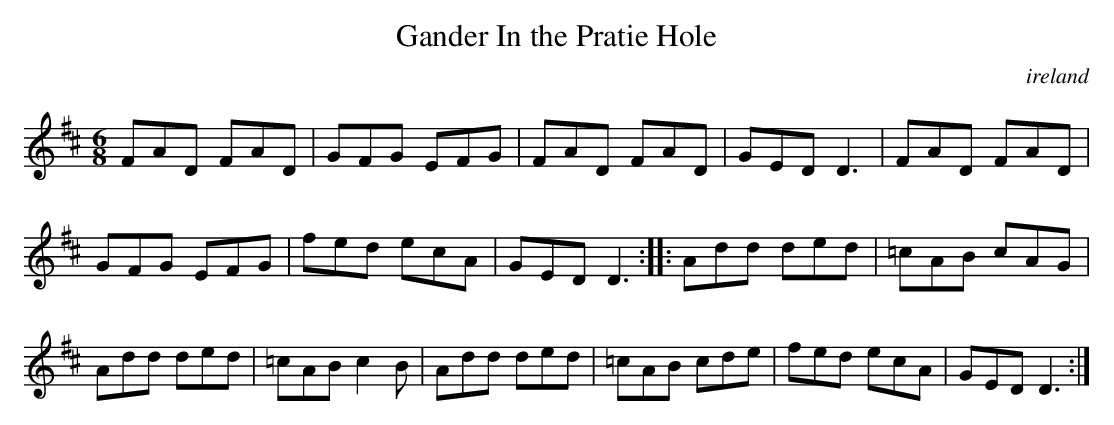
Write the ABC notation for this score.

X:1
T:Gander In the Pratie Hole
O:ireland
M:6/8
L:1/8
K:D
FAD FAD|GFG EFG|FAD FAD|GED D3|FAD FAD|
GFG EFG|fed ecA|GED D3::Add ded|=cAB cAG|
Add ded|=cAB c2 B|Add ded|=cAB cde|fed ecA|GED D3:|]
